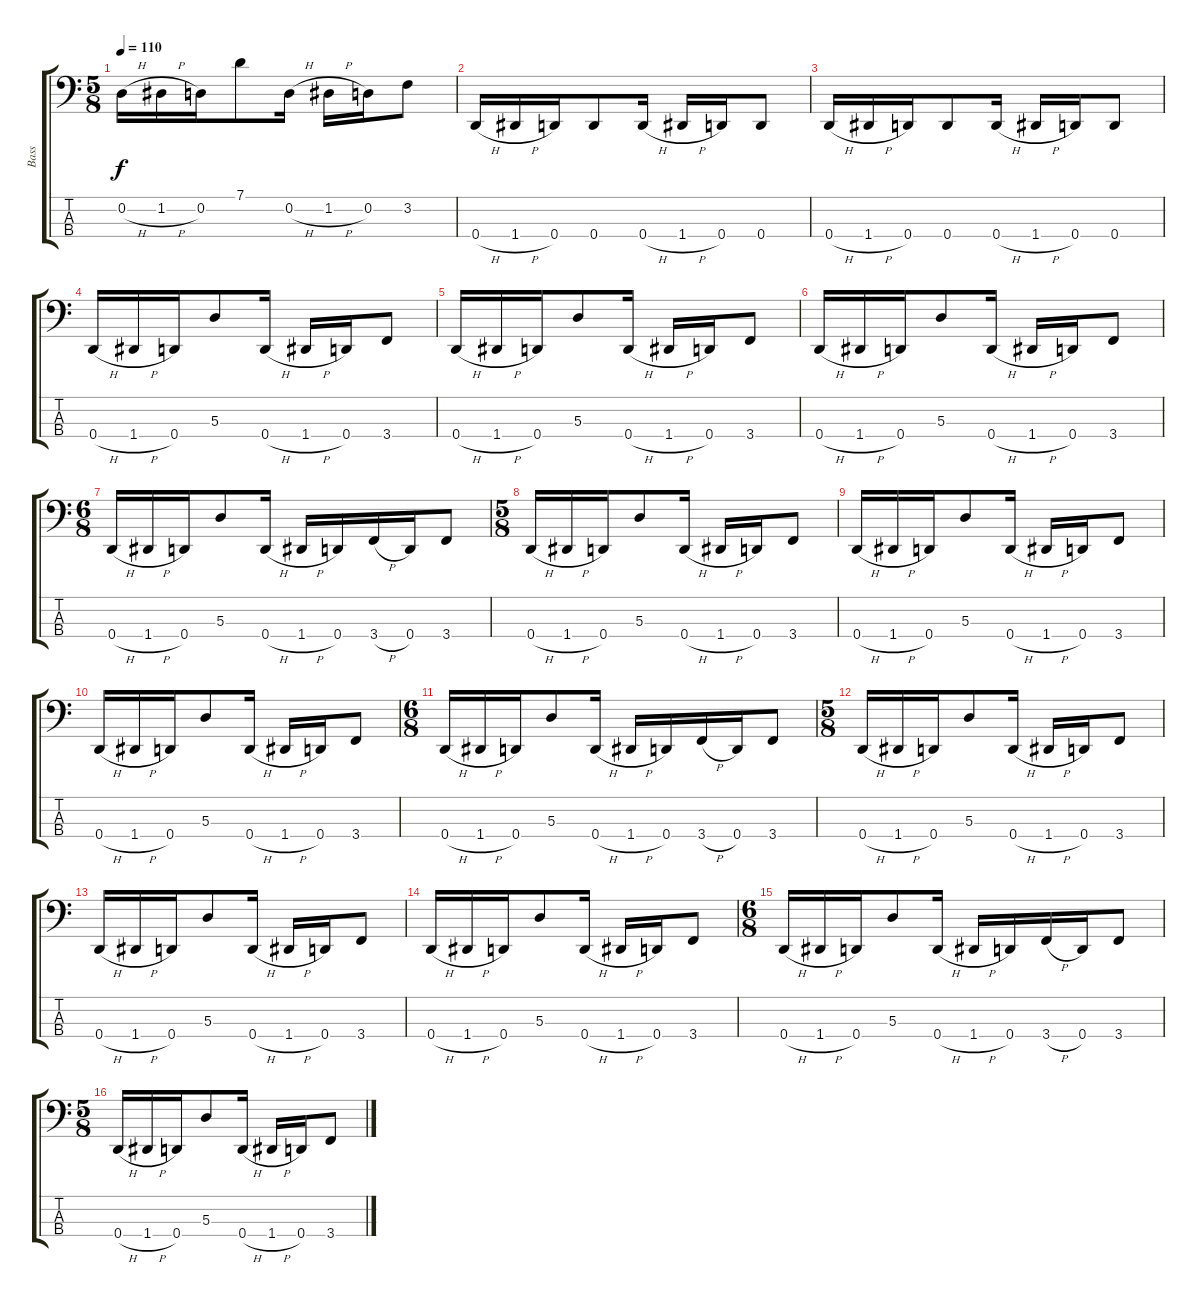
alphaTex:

\track ("Bass" "Bass") {instrument slapbass2}
\staff {score tabs}
\tuning (G2 D2 A1 D1) {hide}
\ts (5 8)
\tempo 110
\clef f4
\ks c
0.2{h}.16{dy f} 1.2{h}.16 0.2.16 7.1.8 0.2{h}.16 1.2{h}.16 0.2.16 3.2.8 |
0.4{h}.16 1.4{h}.16 0.4.16 0.4.8 0.4{h}.16 1.4{h}.16 0.4.16 0.4.8 |
0.4{h}.16 1.4{h}.16 0.4.16 0.4.8 0.4{h}.16 1.4{h}.16 0.4.16 0.4.8 |
0.4{h}.16 1.4{h}.16 0.4.16 5.3.8 0.4{h}.16 1.4{h}.16 0.4.16 3.4.8 |
0.4{h}.16 1.4{h}.16 0.4.16 5.3.8 0.4{h}.16 1.4{h}.16 0.4.16 3.4.8 |
0.4{h}.16 1.4{h}.16 0.4.16 5.3.8 0.4{h}.16 1.4{h}.16 0.4.16 3.4.8 |
\ts (6 8)
0.4{h}.16 1.4{h}.16 0.4.16 5.3.8 0.4{h}.16 1.4{h}.16 0.4.16 3.4{h}.16 0.4.16 3.4.8 |
\ts (5 8)
0.4{h}.16 1.4{h}.16 0.4.16 5.3.8 0.4{h}.16 1.4{h}.16 0.4.16 3.4.8 |
0.4{h}.16 1.4{h}.16 0.4.16 5.3.8 0.4{h}.16 1.4{h}.16 0.4.16 3.4.8 |
0.4{h}.16 1.4{h}.16 0.4.16 5.3.8 0.4{h}.16 1.4{h}.16 0.4.16 3.4.8 |
\ts (6 8)
0.4{h}.16 1.4{h}.16 0.4.16 5.3.8 0.4{h}.16 1.4{h}.16 0.4.16 3.4{h}.16 0.4.16 3.4.8 |
\ts (5 8)
0.4{h}.16 1.4{h}.16 0.4.16 5.3.8 0.4{h}.16 1.4{h}.16 0.4.16 3.4.8 |
0.4{h}.16 1.4{h}.16 0.4.16 5.3.8 0.4{h}.16 1.4{h}.16 0.4.16 3.4.8 |
0.4{h}.16 1.4{h}.16 0.4.16 5.3.8 0.4{h}.16 1.4{h}.16 0.4.16 3.4.8 |
\ts (6 8)
0.4{h}.16 1.4{h}.16 0.4.16 5.3.8 0.4{h}.16 1.4{h}.16 0.4.16 3.4{h}.16 0.4.16 3.4.8 |
\ts (5 8)
0.4{h}.16 1.4{h}.16 0.4.16 5.3.8 0.4{h}.16 1.4{h}.16 0.4.16 3.4.8
